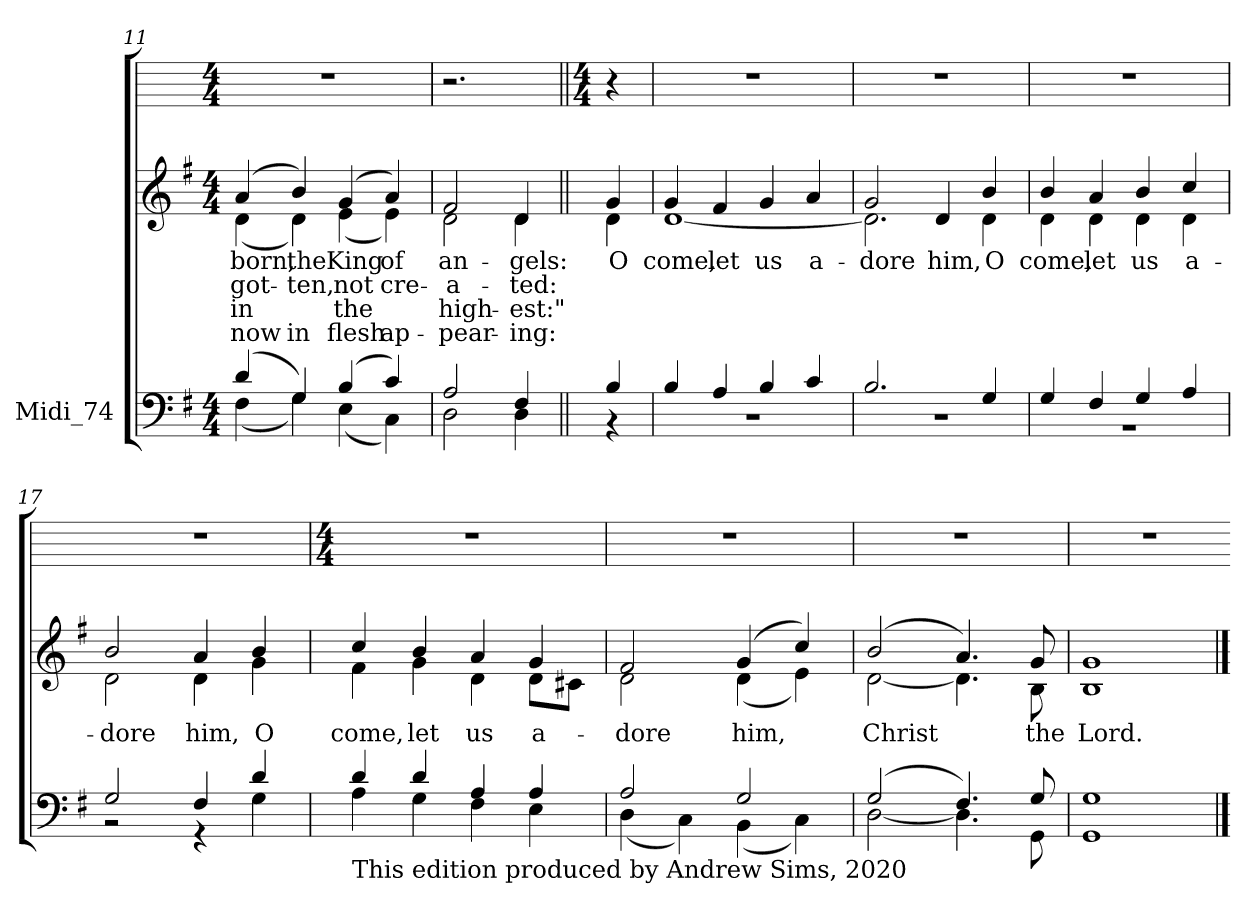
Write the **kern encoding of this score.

**kern	**kern	**text	**text	**text	**text	**kern
*part3	*part2	*part2	*part2	*part2	*part2	*part1
*staff3	*staff2	*staff2	*staff2	*staff2	*staff2	*staff1
*I"Midi_74	*	*	*	*	*	*
*clefF4	*clefG2	*	*	*	*	*
*k[f#]	*k[f#]	*	*	*	*	*
*G:	*G:	*	*	*	*	*
*M4/4	*M4/4	*	*	*	*	*M4/4
=11	=11	=11	=11	=11	=11	=11
*^	*	*	*	*	*	*
!	!	!	!LO:LY:b	!LO:LY:b	!LO:LY:b	!LO:LY:b	!
*	*	*^	*	*	*	*	*
(>4d	(<4F#\	(>4a/	(<4d\	born,	got-	-in	now	1r
!	!	!	!	!LO:LY:b	!LO:LY:b	!	!LO:LY:b	!
4G/)	4G\)	4b/)	4d\)	the	ten,	.	in	.
!	!	!	!	!LO:LY:b	!LO:LY:b	!LO:LY:b	!LO:LY:b	!
(>4B/	(<4E\	(>4g/	(<4e\	King	not	the	flesh	.
!	!	!	!	!LO:LY:b	!LO:LY:b	!	!LO:LY:b	!
4c/)	4C\)	4a/)	4e\)	of	cre-	.	-ap-	.
=12	=12	=12	=12	=12	=12	=12	=12	=12
!	!	!	!	!LO:LY:b	!LO:LY:b	!LO:LY:b	!LO:LY:b	!
2A/	2D\	2f#/	2d\	-an-	-a-	-high-	-pear-	2.r
!	!	!	!	!LO:LY:b	!LO:LY:b	!LO:LY:b	!LO:LY:b	!
4F#/	4D\	4d/	4d\	-gels:	ted:	est:"	ing:	.
!!LO:LB:g=z
=13||	=13||	=13||	=13||	=13||	=13||	=13||	=13||	=13||
*	*	*	*	*	*	*	*	*M4/4
!	!	!	!	!LO:LY:b	!	!	!	!
4B/	4r	4g/	4d\	O	.	.	.	4r
=14	=14	=14	=14	=14	=14	=14	=14	=14
!	!	!	!	!LO:LY:b	!	!	!	!
4B/	1r	4g/	[1d\	come,	.	.	.	1r
!	!	!	!	!LO:LY:b	!	!	!	!
4A/	.	4f#/	.	let	.	.	.	.
!	!	!	!	!LO:LY:b	!	!	!	!
4B/	.	4g/	.	us	.	.	.	.
!	!	!	!	!LO:LY:b	!	!	!	!
4c/	.	4a/	.	a-	.	.	.	.
=15	=15	=15	=15	=15	=15	=15	=15	=15
!	!	!	!	!LO:LY:b	!	!	!	!
2.B/	1r	2g/	2.d\]	-dore	.	.	.	1r
!	!	!	!	!LO:LY:b	!	!	!	!
.	.	4d/	.	him,	.	.	.	.
!	!	!	!	!LO:LY:b	!	!	!	!
4G/	.	4b/	4d\	O	.	.	.	.
=16	=16	=16	=16	=16	=16	=16	=16	=16
!	!	!	!	!LO:LY:b	!	!	!	!
4G/	1r	4b/	4d\	come,	.	.	.	1r
!	!	!	!	!LO:LY:b	!	!	!	!
4F#/	.	4a/	4d\	let	.	.	.	.
!	!	!	!	!LO:LY:b	!	!	!	!
4G/	.	4b/	4d\	us	.	.	.	.
!	!	!	!	!LO:LY:b	!	!	!	!
4A/	.	4cc/	4d\	a-	.	.	.	.
=17	=17	=17	=17	=17	=17	=17	=17	=17
!	!	!	!	!LO:LY:b	!	!	!	!
2G/	2r	2b/	2d\	-dore	.	.	.	1r
!	!	!	!	!LO:LY:b	!	!	!	!
4F#/	4r	4a/	4d\	him,	.	.	.	.
!	!	!	!	!LO:LY:b	!	!	!	!
4d	4G\	4b/	4g\	O	.	.	.	.
!!LO:LB:g=z
=18	=18	=18	=18	=18	=18	=18	=18	=18
*	*	*	*	*	*	*	*	*M4/4
!LO:TX:b:t=This edition produced by Andrew Sims, 2020	!	!	!	!	!	!	!	!
!	!	!	!	!LO:LY:b	!	!	!	!
4d	4A\	4cc/	4f#\	come,	.	.	.	1r
!	!	!	!	!LO:LY:b	!	!	!	!
4d	4G\	4b/	4g\	let	.	.	.	.
!	!	!	!	!LO:LY:b	!	!	!	!
4A/	4F#\	4a/	4d\	us	.	.	.	.
!	!	!	!	!LO:LY:b	!	!	!	!
4A/	4E\	4g/	8d\L	a-	.	.	.	.
.	.	.	8c#X\J	.	.	.	.	.
=19	=19	=19	=19	=19	=19	=19	=19	=19
!	!	!	!	!LO:LY:b	!	!	!	!
2A/	(<4D\	2f#/	2d\	-dore	.	.	.	1r
.	4C\)	.	.	.	.	.	.	.
!	!	!	!	!LO:LY:b	!	!	!	!
2G/	(<4BB\	(>4g/	(<4d\	him,	.	.	.	.
.	4C\)	4cc/)	4e\)	.	.	.	.	.
=20	=20	=20	=20	=20	=20	=20	=20	=20
!	!	!	!	!LO:LY:b	!	!	!	!
(>2G/	[2D\	(>2b/	[2d\	Christ	.	.	.	1r
4.F#/)	4.D\]	4.a/)	4.d\]	.	.	.	.	.
!	!	!	!	!LO:LY:b	!	!	!	!
8G/	8GG\	8g/	8B	the	.	.	.	.
=21	=21	=21	=21	=21	=21	=21	=21	=21
!	!	!	!	!LO:LY:b	!	!	!	!
1G/	1GG\	1g/	1B\	Lord.	.	.	.	1r
*v	*v	*	*	*	*	*	*	*
*	*v	*v	*	*	*	*	*
==	==	=	=	=	=	=
*-	*-	*-	*-	*-	*-	*-
